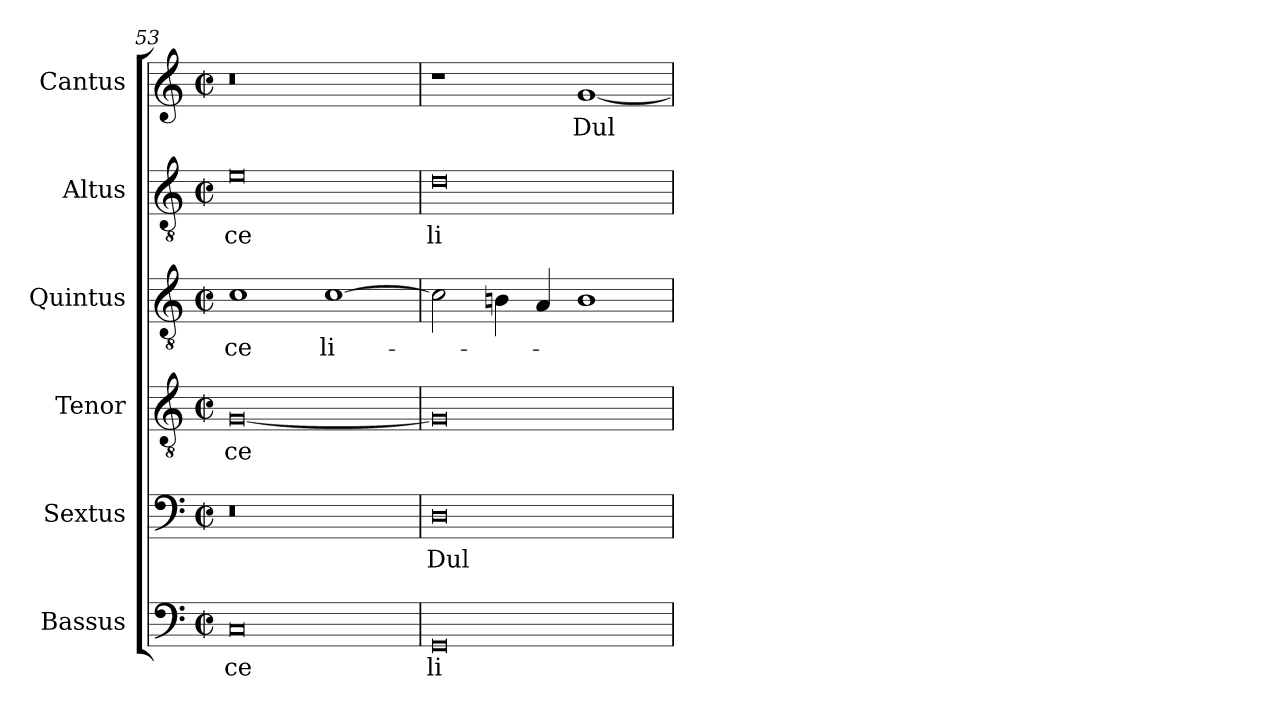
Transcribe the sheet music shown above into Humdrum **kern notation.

**kern	**text	**kern	**text	**kern	**text	**kern	**text	**kern	**text	**kern	**text
*part6	*part6	*part5	*part5	*part4	*part4	*part3	*part3	*part2	*part2	*part1	*part1
*staff6	*staff6	*staff5	*staff5	*staff4	*staff4	*staff3	*staff3	*staff2	*staff2	*staff1	*staff1
*I"Bassus	*	*I"Sextus	*	*I"Tenor	*	*I"Quintus	*	*I"Altus	*	*I"Cantus	*
*clefF4	*	*clefF4	*	*clefGv2	*	*clefGv2	*	*clefGv2	*	*clefG2	*
*k[]	*	*k[]	*	*k[]	*	*k[]	*	*k[]	*	*k[]	*
*C:	*	*C:	*	*C:	*	*C:	*	*C:	*	*C:	*
*M2/2	*	*M2/2	*	*M2/2	*	*M2/2	*	*M2/2	*	*M2/2	*
*met(c|)	*	*met(c|)	*	*met(c|)	*	*met(c|)	*	*met(c|)	*	*met(c|)	*
=53	=53	=53	=53	=53	=53	=53	=53	=53	=53	=53	=53
!	!LO:LY:b:cj	!	!	!	!LO:LY:b:cj	!	!LO:LY:b:cj	!	!LO:LY:b:cj	!	!
0C	ce	0r	.	[<0G	ce	1c	-ce	0e	-ce	0r	.
!	!	!	!	!	!	!	!LO:LY:b:cj	!	!	!	!
.	.	.	.	.	.	[>1c	li-	.	.	.	.
=54	=54	=54	=54	=54	=54	=54	=54	=54	=54	=54	=54
!	!LO:LY:b:cj	!	!LO:LY:b:cj	!	!	!	!	!	!LO:LY:b:cj	!	!
0GG	li	0D	Dul	0G]	.	2c\]	.	0d	li-	1r	.
.	.	.	.	.	.	4Bn\	.	.	.	.	.
.	.	.	.	.	.	4A/	.	.	.	.	.
!	!	!	!	!	!	!	!	!	!	!	!LO:LY:b
.	.	.	.	.	.	1B	.	.	.	[<1g	Dul
=	=	=	=	=	=	=	=	=	=	=	=
*-	*-	*-	*-	*-	*-	*-	*-	*-	*-	*-	*-
